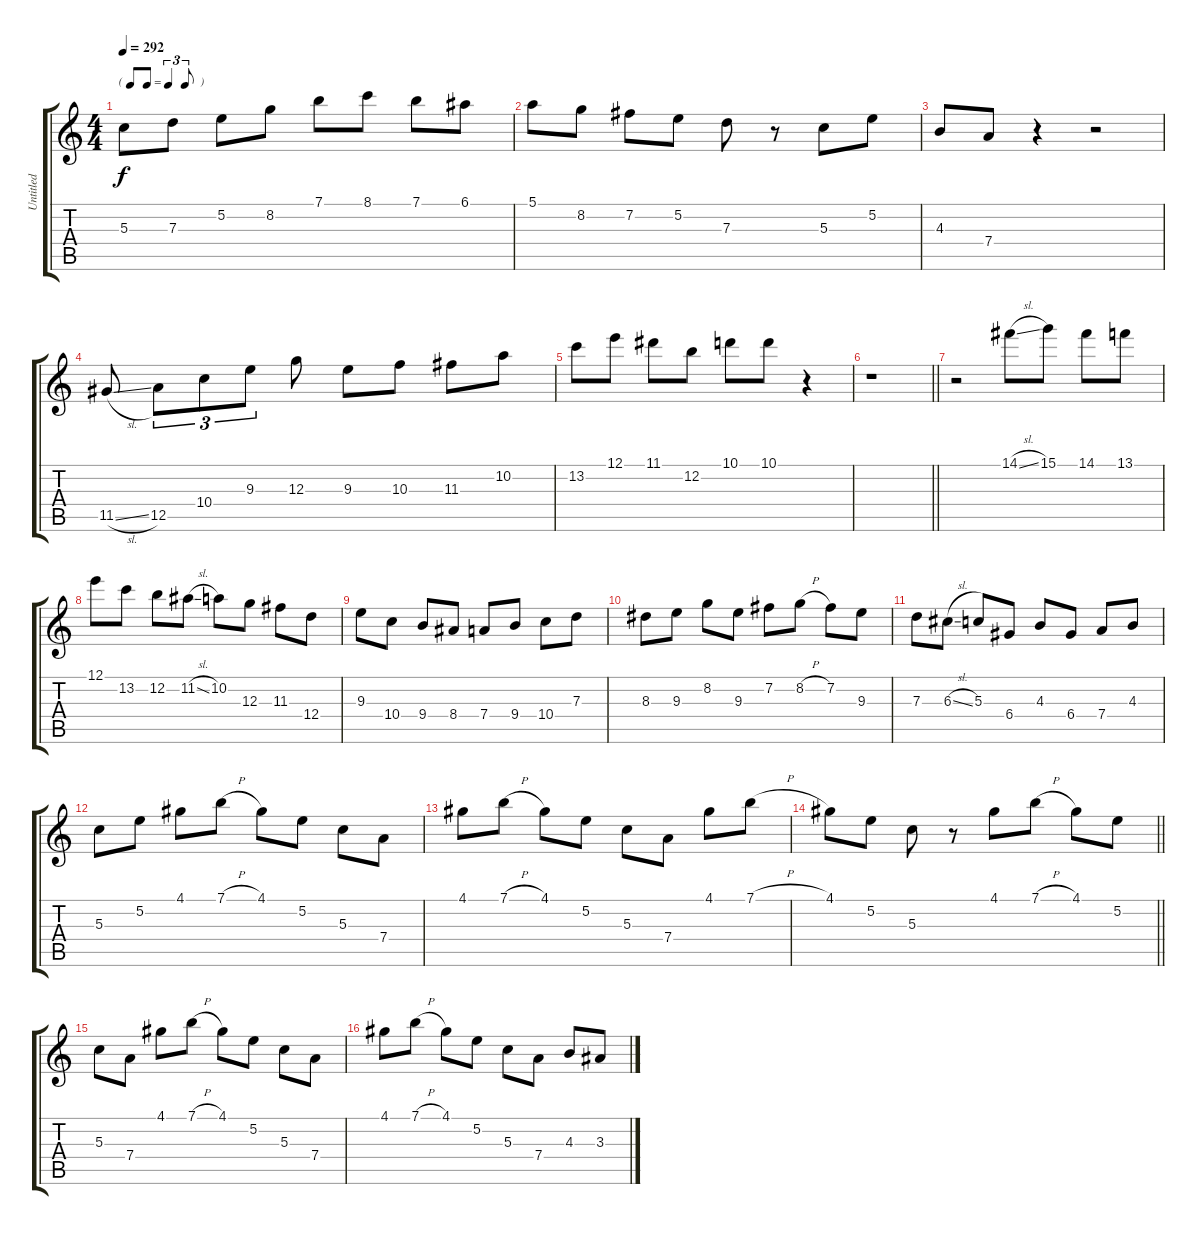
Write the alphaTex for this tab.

\track ("Untitled" "Untitled") {instrument electricguitarclean}
\staff {score tabs}
\tuning (E4 B3 G3 D3 A2 E2) {hide}
\ts (4 4)
\tf triplet8th
\tempo 292
\clef g2
\ks c
5.3.8{dy f} 7.3.8 5.2.8 8.2.8 7.1.8 8.1.8 7.1.8 6.1.8 |
5.1.8 8.2.8 7.2.8 5.2.8 7.3.8 r.8 5.3.8 5.2.8 |
4.3.8 7.4.8 r.4 r.2 |
11.5{sl}.8 12.5.8{tu (3 2)} 10.4.8{tu (3 2)} 9.3.8{tu (3 2)} 12.3.8 9.3.8 10.3.8 11.3.8 10.2.8 |
13.2.8 12.1.8 11.1.8 12.2.8 10.1.8 10.1.8 r.4 |
\barLineRight lightlight
r.1 |
r.2 14.1{sl}.8 15.1.8 14.1.8 13.1.8 |
12.1.8 13.2.8 12.2.8 11.2{sl}.8 10.2.8 12.3.8 11.3.8 12.4.8 |
9.3.8 10.4.8 9.4.8 8.4.8 7.4.8 9.4.8 10.4.8 7.3.8 |
8.3.8 9.3.8 8.2.8 9.3.8 7.2.8 8.2{h}.8 7.2.8 9.3.8 |
7.3.8 6.3{sl}.8 5.3.8 6.4.8 4.3.8 6.4.8 7.4.8 4.3.8 |
5.3.8 5.2.8 4.1.8 7.1{h}.8 4.1.8 5.2.8 5.3.8 7.4.8 |
4.1.8 7.1{h}.8 4.1.8 5.2.8 5.3.8 7.4.8 4.1.8 7.1{h}.8 |
\barLineRight lightlight
4.1.8 5.2.8 5.3.8 r.8 4.1.8 7.1{h}.8 4.1.8 5.2.8 |
5.3.8 7.4.8 4.1.8 7.1{h}.8 4.1.8 5.2.8 5.3.8 7.4.8 |
4.1.8 7.1{h}.8 4.1.8 5.2.8 5.3.8 7.4.8 4.3.8 3.3.8
